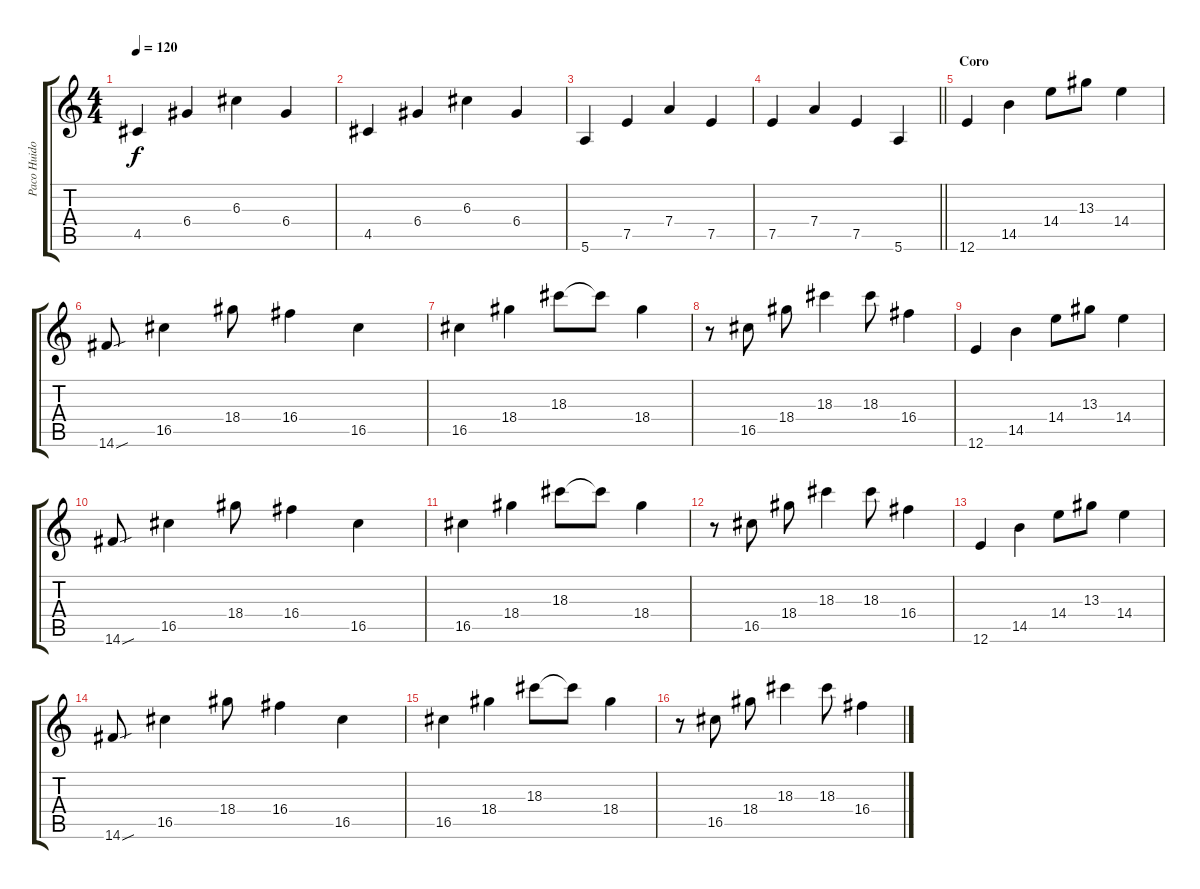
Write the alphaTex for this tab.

\track ("Paco Huidobro" "Paco Huido") {instrument electricguitarclean}
\staff {score tabs}
\tuning (E4 B3 G3 D3 A2 E2) {hide}
\ts (4 4)
\tempo 120
\clef g2
\ks c
4.5.4{dy f} 6.4.4 6.3.4 6.4.4 |
4.5.4 6.4.4 6.3.4 6.4.4 |
5.6.4 7.5.4 7.4.4 7.5.4 |
\barLineRight lightlight
7.5.4 7.4.4 7.5.4 5.6.4 |
\section ("" "Coro")
12.6.4{volume 16 instrument electricguitarclean} 14.5.4 14.4.8 13.3.8 14.4.4 |
14.6{sou}.8 16.5.4 18.4.8 16.4.4 16.5.4 |
16.5.4 18.4.4 18.3.8 18.3{t}.8 18.4.4 |
r.8 16.5.8 18.4.8 18.3.4 18.3.8 16.4.4 |
12.6.4 14.5.4 14.4.8 13.3.8 14.4.4 |
14.6{sou}.8 16.5.4 18.4.8 16.4.4 16.5.4 |
16.5.4 18.4.4 18.3.8 18.3{t}.8 18.4.4 |
r.8 16.5.8 18.4.8 18.3.4 18.3.8 16.4.4 |
12.6.4 14.5.4 14.4.8 13.3.8 14.4.4 |
14.6{sou}.8 16.5.4 18.4.8 16.4.4 16.5.4 |
16.5.4 18.4.4 18.3.8 18.3{t}.8 18.4.4 |
r.8 16.5.8 18.4.8 18.3.4 18.3.8 16.4.4
